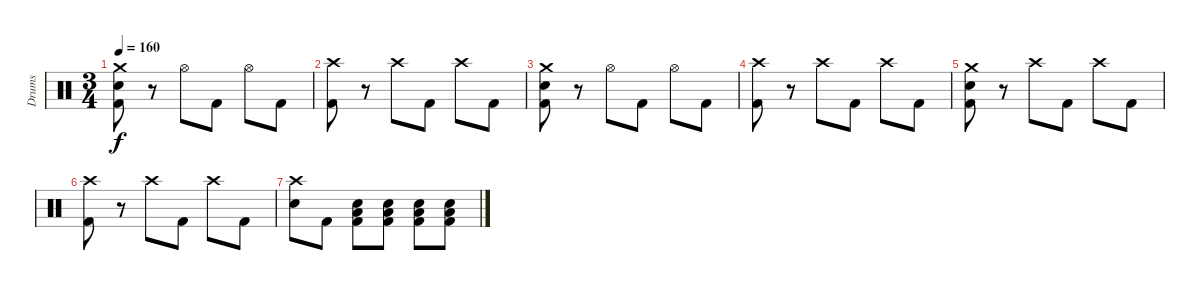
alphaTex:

\track ("Drums" "Drums") {instrument percussion}
\staff {score}
\articulation defaults
\ts (3 4)
\tempo 160
\clef neutral
\ks c
("Crash medium (hit)" "Electric Snare (hit)" "Kick (hit) 2").8{dy f} r.8 "Hi-Hat (open)".8 "Kick (hit) 2".8 "Hi-Hat (open)".8 "Kick (hit) 2".8 |
("Crash high (hit)" "Kick (hit) 2").8 r.8 "Crash high (hit)".8 "Kick (hit) 2".8 "Crash high (hit)".8 "Kick (hit) 2".8 |
("Crash medium (hit)" "Electric Snare (hit)" "Kick (hit) 2").8 r.8 "Hi-Hat (open)".8 "Kick (hit) 2".8 "Hi-Hat (open)".8 "Kick (hit) 2".8 |
("Crash high (hit)" "Kick (hit) 2").8 r.8 "Crash high (hit)".8 "Kick (hit) 2".8 "Crash high (hit)".8 "Kick (hit) 2".8 |
("Crash medium (hit)" "Electric Snare (hit)" "Kick (hit) 2").8 r.8 "Crash high (hit)".8 "Kick (hit) 2".8 "Crash high (hit)".8 "Kick (hit) 2".8 |
("Crash high (hit)" "Kick (hit) 2").8 r.8 "Crash high (hit)".8 "Kick (hit) 2".8 "Crash high (hit)".8 "Kick (hit) 2".8 |
("Crash high (hit)" "Electric Snare (hit)").8 "Kick (hit) 2".8 ("Electric Snare (hit)" "Low Floor Tom (hit)" "Kick (hit) 2").8 ("Electric Snare (hit)" "Low Floor Tom (hit)" "Kick (hit) 2").8 ("Electric Snare (hit)" "Low Floor Tom (hit)" "Kick (hit) 2").8 ("Electric Snare (hit)" "Low Floor Tom (hit)" "Kick (hit) 2").8
